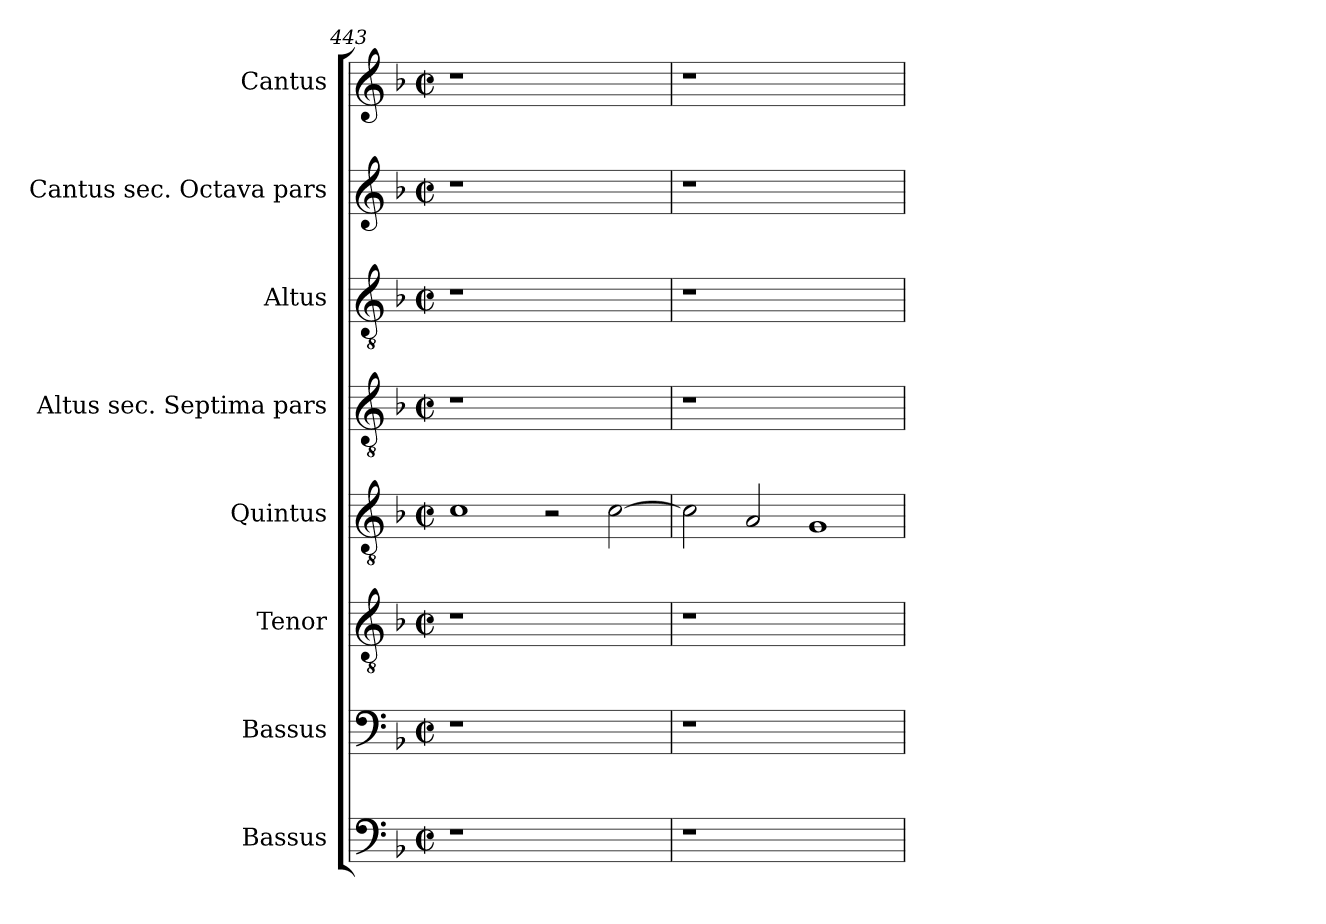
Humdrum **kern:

**kern	**kern	**kern	**kern	**kern	**kern	**kern	**kern
*part8	*part7	*part6	*part5	*part4	*part3	*part2	*part1
*staff8	*staff7	*staff6	*staff5	*staff4	*staff3	*staff2	*staff1
*I"Bassus	*I"Bassus	*I"Tenor	*I"Quintus	*I"Altus sec. Septima pars	*I"Altus	*I"Cantus sec. Octava pars	*I"Cantus
*	*I'Bassus	*I'Tenor	*I'Quintus	*	*I'Altus	*	*I'Cantus
*clefF4	*clefF4	*clefGv2	*clefGv2	*clefGv2	*clefGv2	*clefG2	*clefG2
*k[b-]	*k[b-]	*k[b-]	*k[b-]	*k[b-]	*k[b-]	*k[b-]	*k[b-]
*F:	*F:	*F:	*F:	*F:	*F:	*F:	*F:
*M2/2	*M2/2	*M2/2	*M2/2	*M2/2	*M2/2	*M2/2	*M2/2
*met(c|)	*met(c|)	*met(c|)	*met(c|)	*met(c|)	*met(c|)	*met(c|)	*met(c|)
=443	=443	=443	=443	=443	=443	=443	=443
1r	1r	1r	1c	1r	1r	1r	1r
1ryy	1ryy	1ryy	2r	1ryy	1ryy	1ryy	1ryy
.	.	.	[>2c\	.	.	.	.
=444	=444	=444	=444	=444	=444	=444	=444
1r	1r	1r	2c\]	1r	1r	1r	1r
.	.	.	2A/	.	.	.	.
1ryy	1ryy	1ryy	1G	1ryy	1ryy	1ryy	1ryy
=	=	=	=	=	=	=	=
*-	*-	*-	*-	*-	*-	*-	*-
